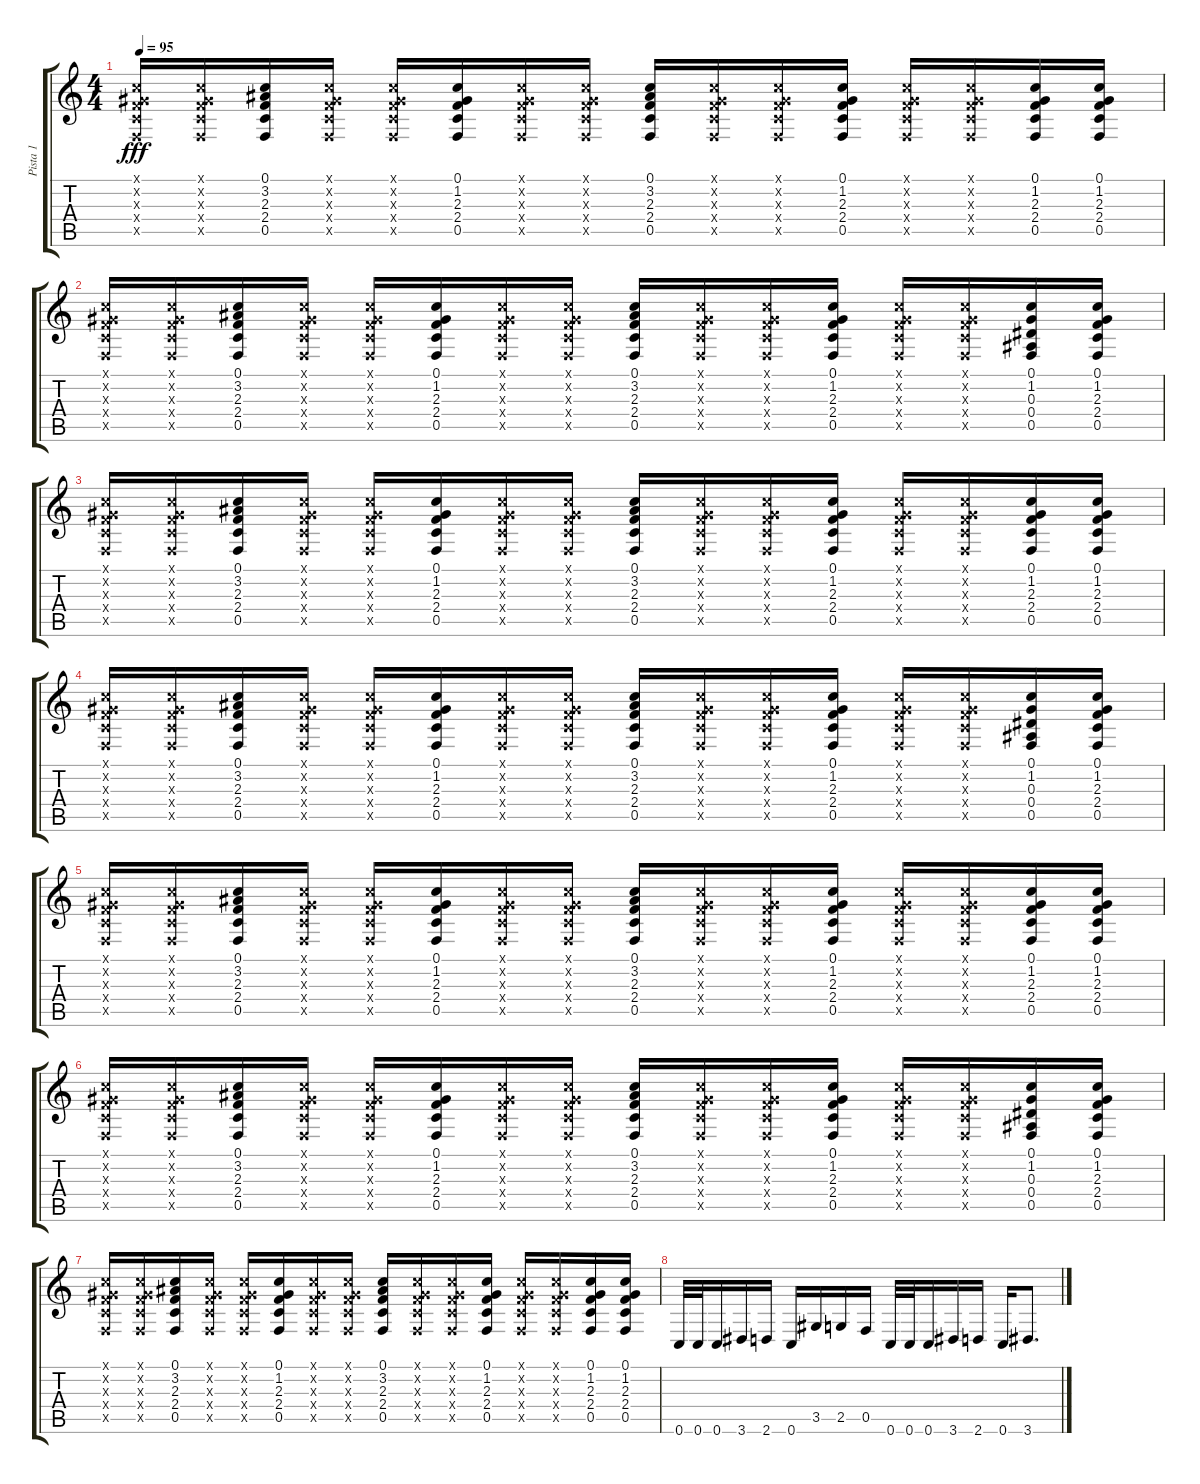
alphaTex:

\track ("Pista 1" "Pista 1") {instrument distortionguitar}
\staff {score tabs}
\tuning (C4 G3 Eb3 Bb2 F2 C2) {hide}
\ts (4 4)
\tempo 95
\clef g2
\ks c
(0.1{x} 1.2{x} 2.3{x} 2.4{x} 0.5{x}).16{dy fff} (0.1{x} 1.2{x} 2.3{x} 2.4{x} 0.5{x}).16 (0.1 3.2 2.3 2.4 0.5).16 (0.1{x} 1.2{x} 2.3{x} 2.4{x} 0.5{x}).16 (0.1{x} 1.2{x} 2.3{x} 2.4{x} 0.5{x}).16 (0.1 1.2 2.3 2.4 0.5).16 (0.1{x} 1.2{x} 2.3{x} 2.4{x} 0.5{x}).16 (0.1{x} 1.2{x} 2.3{x} 2.4{x} 0.5{x}).16 (0.1 3.2 2.3 2.4 0.5).16 (0.1{x} 1.2{x} 2.3{x} 2.4{x} 0.5{x}).16 (0.1{x} 1.2{x} 2.3{x} 2.4{x} 0.5{x}).16 (0.1 1.2 2.3 2.4 0.5).16 (0.1{x} 1.2{x} 2.3{x} 2.4{x} 0.5{x}).16 (0.1{x} 1.2{x} 2.3{x} 2.4{x} 0.5{x}).16 (0.1 1.2 2.3 2.4 0.5).16 (0.1 1.2 2.3 2.4 0.5).16 |
(0.1{x} 1.2{x} 2.3{x} 2.4{x} 0.5{x}).16 (0.1{x} 1.2{x} 2.3{x} 2.4{x} 0.5{x}).16 (0.1 3.2 2.3 2.4 0.5).16 (0.1{x} 1.2{x} 2.3{x} 2.4{x} 0.5{x}).16 (0.1{x} 1.2{x} 2.3{x} 2.4{x} 0.5{x}).16 (0.1 1.2 2.3 2.4 0.5).16 (0.1{x} 1.2{x} 2.3{x} 2.4{x} 0.5{x}).16 (0.1{x} 1.2{x} 2.3{x} 2.4{x} 0.5{x}).16 (0.1 3.2 2.3 2.4 0.5).16 (0.1{x} 1.2{x} 2.3{x} 2.4{x} 0.5{x}).16 (0.1{x} 1.2{x} 2.3{x} 2.4{x} 0.5{x}).16 (0.1 1.2 2.3 2.4 0.5).16 (0.1{x} 1.2{x} 2.3{x} 2.4{x} 0.5{x}).16 (0.1{x} 1.2{x} 2.3{x} 2.4{x} 0.5{x}).16 (0.1 1.2 0.3 0.4 0.5).16 (0.1 1.2 2.3 2.4 0.5).16 |
(0.1{x} 1.2{x} 2.3{x} 2.4{x} 0.5{x}).16 (0.1{x} 1.2{x} 2.3{x} 2.4{x} 0.5{x}).16 (0.1 3.2 2.3 2.4 0.5).16 (0.1{x} 1.2{x} 2.3{x} 2.4{x} 0.5{x}).16 (0.1{x} 1.2{x} 2.3{x} 2.4{x} 0.5{x}).16 (0.1 1.2 2.3 2.4 0.5).16 (0.1{x} 1.2{x} 2.3{x} 2.4{x} 0.5{x}).16 (0.1{x} 1.2{x} 2.3{x} 2.4{x} 0.5{x}).16 (0.1 3.2 2.3 2.4 0.5).16 (0.1{x} 1.2{x} 2.3{x} 2.4{x} 0.5{x}).16 (0.1{x} 1.2{x} 2.3{x} 2.4{x} 0.5{x}).16 (0.1 1.2 2.3 2.4 0.5).16 (0.1{x} 1.2{x} 2.3{x} 2.4{x} 0.5{x}).16 (0.1{x} 1.2{x} 2.3{x} 2.4{x} 0.5{x}).16 (0.1 1.2 2.3 2.4 0.5).16 (0.1 1.2 2.3 2.4 0.5).16 |
(0.1{x} 1.2{x} 2.3{x} 2.4{x} 0.5{x}).16 (0.1{x} 1.2{x} 2.3{x} 2.4{x} 0.5{x}).16 (0.1 3.2 2.3 2.4 0.5).16 (0.1{x} 1.2{x} 2.3{x} 2.4{x} 0.5{x}).16 (0.1{x} 1.2{x} 2.3{x} 2.4{x} 0.5{x}).16 (0.1 1.2 2.3 2.4 0.5).16 (0.1{x} 1.2{x} 2.3{x} 2.4{x} 0.5{x}).16 (0.1{x} 1.2{x} 2.3{x} 2.4{x} 0.5{x}).16 (0.1 3.2 2.3 2.4 0.5).16 (0.1{x} 1.2{x} 2.3{x} 2.4{x} 0.5{x}).16 (0.1{x} 1.2{x} 2.3{x} 2.4{x} 0.5{x}).16 (0.1 1.2 2.3 2.4 0.5).16 (0.1{x} 1.2{x} 2.3{x} 2.4{x} 0.5{x}).16 (0.1{x} 1.2{x} 2.3{x} 2.4{x} 0.5{x}).16 (0.1 1.2 0.3 0.4 0.5).16 (0.1 1.2 2.3 2.4 0.5).16 |
(0.1{x} 1.2{x} 2.3{x} 2.4{x} 0.5{x}).16 (0.1{x} 1.2{x} 2.3{x} 2.4{x} 0.5{x}).16 (0.1 3.2 2.3 2.4 0.5).16 (0.1{x} 1.2{x} 2.3{x} 2.4{x} 0.5{x}).16 (0.1{x} 1.2{x} 2.3{x} 2.4{x} 0.5{x}).16 (0.1 1.2 2.3 2.4 0.5).16 (0.1{x} 1.2{x} 2.3{x} 2.4{x} 0.5{x}).16 (0.1{x} 1.2{x} 2.3{x} 2.4{x} 0.5{x}).16 (0.1 3.2 2.3 2.4 0.5).16 (0.1{x} 1.2{x} 2.3{x} 2.4{x} 0.5{x}).16 (0.1{x} 1.2{x} 2.3{x} 2.4{x} 0.5{x}).16 (0.1 1.2 2.3 2.4 0.5).16 (0.1{x} 1.2{x} 2.3{x} 2.4{x} 0.5{x}).16 (0.1{x} 1.2{x} 2.3{x} 2.4{x} 0.5{x}).16 (0.1 1.2 2.3 2.4 0.5).16 (0.1 1.2 2.3 2.4 0.5).16 |
(0.1{x} 1.2{x} 2.3{x} 2.4{x} 0.5{x}).16 (0.1{x} 1.2{x} 2.3{x} 2.4{x} 0.5{x}).16 (0.1 3.2 2.3 2.4 0.5).16 (0.1{x} 1.2{x} 2.3{x} 2.4{x} 0.5{x}).16 (0.1{x} 1.2{x} 2.3{x} 2.4{x} 0.5{x}).16 (0.1 1.2 2.3 2.4 0.5).16 (0.1{x} 1.2{x} 2.3{x} 2.4{x} 0.5{x}).16 (0.1{x} 1.2{x} 2.3{x} 2.4{x} 0.5{x}).16 (0.1 3.2 2.3 2.4 0.5).16 (0.1{x} 1.2{x} 2.3{x} 2.4{x} 0.5{x}).16 (0.1{x} 1.2{x} 2.3{x} 2.4{x} 0.5{x}).16 (0.1 1.2 2.3 2.4 0.5).16 (0.1{x} 1.2{x} 2.3{x} 2.4{x} 0.5{x}).16 (0.1{x} 1.2{x} 2.3{x} 2.4{x} 0.5{x}).16 (0.1 1.2 0.3 0.4 0.5).16 (0.1 1.2 2.3 2.4 0.5).16 |
(0.1{x} 1.2{x} 2.3{x} 2.4{x} 0.5{x}).16 (0.1{x} 1.2{x} 2.3{x} 2.4{x} 0.5{x}).16 (0.1 3.2 2.3 2.4 0.5).16 (0.1{x} 1.2{x} 2.3{x} 2.4{x} 0.5{x}).16 (0.1{x} 1.2{x} 2.3{x} 2.4{x} 0.5{x}).16 (0.1 1.2 2.3 2.4 0.5).16 (0.1{x} 1.2{x} 2.3{x} 2.4{x} 0.5{x}).16 (0.1{x} 1.2{x} 2.3{x} 2.4{x} 0.5{x}).16 (0.1 3.2 2.3 2.4 0.5).16 (0.1{x} 1.2{x} 2.3{x} 2.4{x} 0.5{x}).16 (0.1{x} 1.2{x} 2.3{x} 2.4{x} 0.5{x}).16 (0.1 1.2 2.3 2.4 0.5).16 (0.1{x} 1.2{x} 2.3{x} 2.4{x} 0.5{x}).16 (0.1{x} 1.2{x} 2.3{x} 2.4{x} 0.5{x}).16 (0.1 1.2 2.3 2.4 0.5).16 (0.1 1.2 2.3 2.4 0.5).16 |
0.6.32 0.6.32 0.6.16 3.6.16 2.6.16 0.6.16 3.5.16 2.5.16 0.5.16 0.6.32 0.6.32 0.6.16 3.6.16 2.6.16 0.6.16 3.6.8{d}
